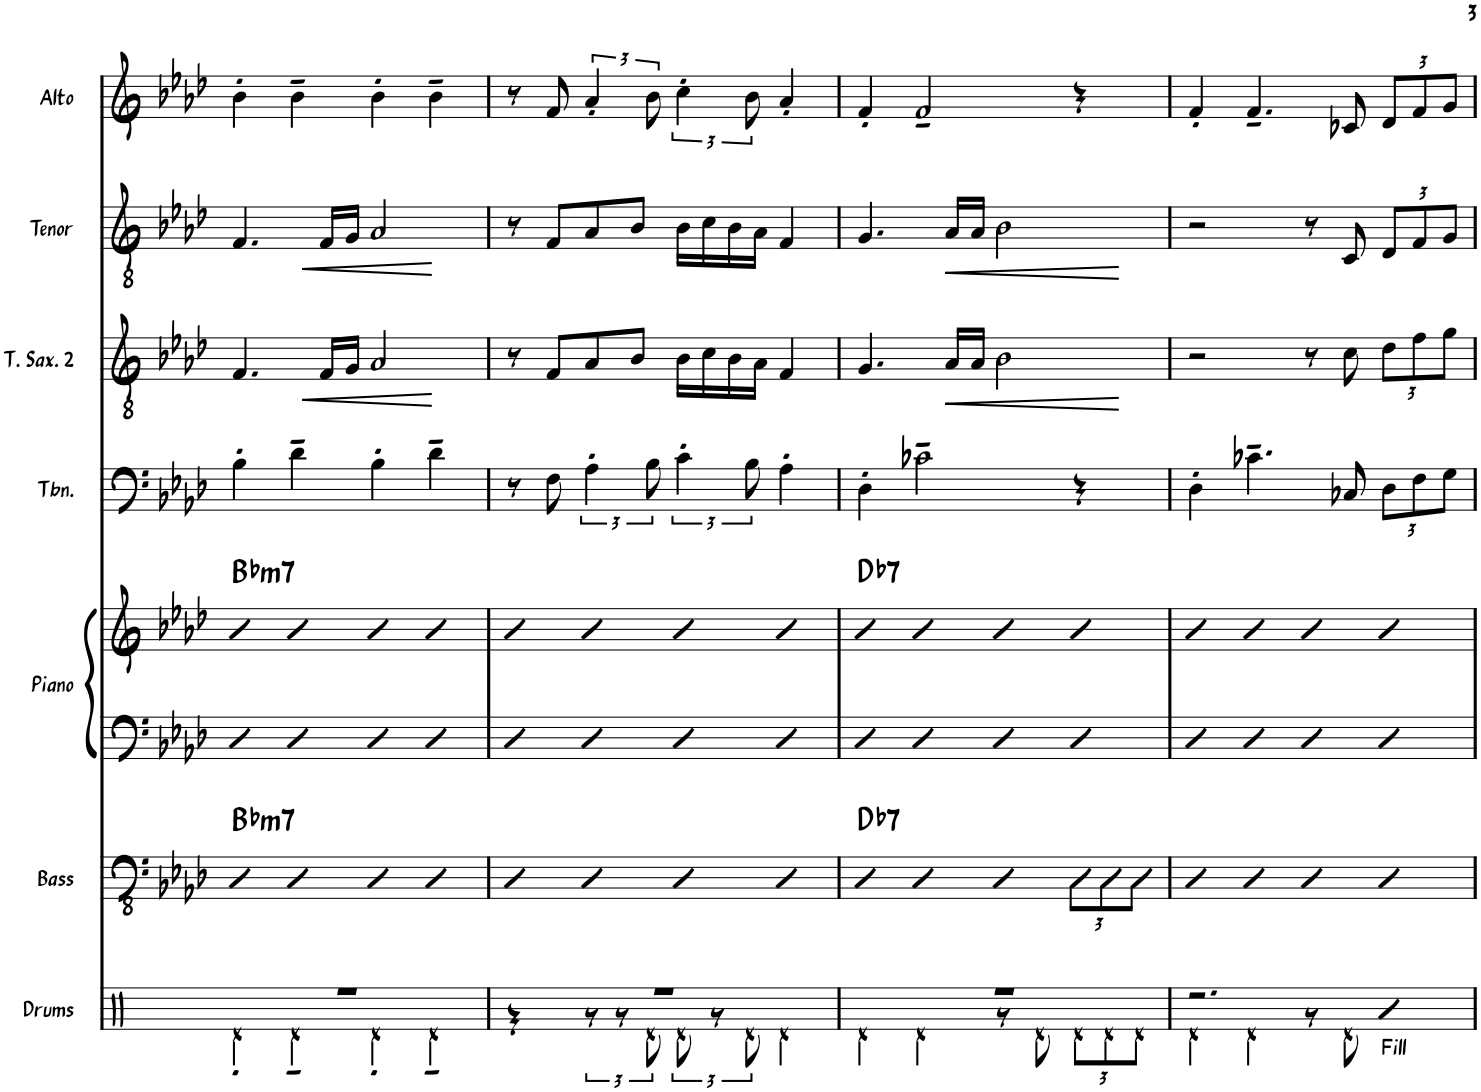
**kern	**kern	**harte	**kern	**kern	**harte	**kern	**kern	**dynam	**kern	**dynam	**kern
*part7	*part6	*part6	*part5	*part5	*part5	*part4	*part3	*part3	*part2	*part2	*part1
*staff8	*staff7	*	*staff6	*staff5	*	*staff4	*staff3	*staff3	*staff2	*staff2	*staff1
*I"Drums	*I"Bass	*	*I"Piano	*	*	*I"Trombone	*I"Tenor Saxophone 2	*	*I"Tenor Sax	*	*I"Alto Sax
*I'Drums	*I'Bass	*	*I'Piano	*	*	*I'Tbn.	*I'T. Sax. 2	*	*I'Tenor	*	*I'Alto
!!LO:PB:g=z
*clefX	*clefFv4	*	*clefF4	*clefG2	*	*clefF4	*clefGv2	*	*clefGv2	*	*clefG2
*	*	*	*	*	*	*	*Trd8c14	*	*Trd8c14	*	*Trd5c9
*k[]	*k[b-e-a-d-]	*	*k[b-e-a-d-]	*k[b-e-a-d-]	*	*k[b-e-a-d-]	*k[b-e-a-d-]	*	*k[b-e-a-d-]	*	*k[b-e-a-d-]
*M4/4	*M4/4	*	*M4/4	*M4/4	*	*M4/4	*M4/4	*	*M4/4	*	*M4/4
=9	=9	=9	=9	=9	=9	=9	=9	=9	=9	=9	=9
*^	*	*	*	*	*	*	*	*	*	*	*
!	!	!	!LO:H:kt=m7	!	!	!LO:H:kt=m7	!	!	!	!	!	!
1r	4Rd'\	4DD-	Bb:min7	4D-	4b-	Bb:min7	4B-'\	4.F/	.	4.F/	.	4b-'\
.	4Rd~\	4DD-	.	4D-	4b-	.	4d-~\	.	.	.	.	4b-~\
!	!	!	!	!	!	!	!	!	!LO:HP:b	!	!LO:HP:b	!
.	.	.	.	.	.	.	.	16F/LL	<	16F/LL	<	.
.	.	.	.	.	.	.	.	16G/JJ	.	16G/JJ	.	.
.	4Rd'\	4DD-	.	4D-	4b-	.	4B-'\	2A-/	.	2A-/	.	4b-'\
.	4Rd~\	4DD-	.	4D-	4b-	.	4d-~\	.	.	.	.	4b-~\
*v	*v	*	*	*	*	*	*	*	*	*	*	*
.	.	.	.	.	.	.	.	[	.	[	.
=10	=10	=10	=10	=10	=10	=10	=10	=10	=10	=10	=10
*^	*	*	*	*	*	*	*	*	*	*	*
1r	4r	4DD-	.	4D-	4b-	.	8r	8r	.	8r	.	8r
.	.	.	.	.	.	.	8F\	8F/L	.	8F/L	.	8f/
.	12r	4DD-	.	4D-	4b-	.	6A-'\	8A-/	.	8A-/	.	6a-'/
.	12r	.	.	.	.	.	.	.	.	.	.	.
.	.	.	.	.	.	.	.	8B-/J	.	8B-/J	.	.
.	12Rd\	.	.	.	.	.	12B-\	.	.	.	.	12b-\
.	12Rd\	4DD-	.	4D-	4b-	.	6c'\	16B-\LL	.	16B-\LL	.	6cc'\
.	.	.	.	.	.	.	.	16c\	.	16c\	.	.
.	12r	.	.	.	.	.	.	.	.	.	.	.
.	.	.	.	.	.	.	.	16B-\	.	16B-\	.	.
.	12Rd\	.	.	.	.	.	12B-\	.	.	.	.	12b-\
.	.	.	.	.	.	.	.	16A-\JJ	.	16A-\JJ	.	.
.	4Rd\	4DD-	.	4D-	4b-	.	4A-'\	4F/	.	4F/	.	4a-'/
=11	=11	=11	=11	=11	=11	=11	=11	=11	=11	=11	=11	=11
!	!	!	!LO:H:kt=7	!	!	!LO:H:kt=7	!	!	!	!	!	!
1r	4Rd\	4DD-	Db:7	4D-	4b-	Db:7	4D-'\	4.G/	.	4.G/	.	4f'/
.	4Rd\	4DD-	.	4D-	4b-	.	2c-X~\	.	.	.	.	2f~/
!	!	!	!	!	!	!	!	!	!LO:HP:b	!	!LO:HP:b	!
.	.	.	.	.	.	.	.	16A-/LL	<	16A-/LL	<	.
.	.	.	.	.	.	.	.	16A-/JJ	.	16A-/JJ	.	.
.	8r	4DD-	.	4D-	4b-	.	.	2B-\	.	2B-\	.	.
.	8Rd\	.	.	.	.	.	.	.	.	.	.	.
*	*Xbrackettup	*Xbrackettup	*	*	*	*	*	*	*	*	*	*
.	12Rd\L	12AAA-\L	.	4D-	4b-	.	4r	.	.	.	.	4r
.	12Rd\	12AAA-\	.	.	.	.	.	.	.	.	.	.
.	12Rd\J	12AAA-\J	.	.	.	.	.	.	.	.	.	.
*v	*v	*	*	*	*	*	*	*	*	*	*	*
.	.	.	.	.	.	.	.	[	.	[	.
=12	=12	=12	=12	=12	=12	=12	=12	=12	=12	=12	=12
*^	*	*	*	*	*	*	*	*	*	*	*
2.r	4Rd\	4DD-	.	4D-	4b-	.	4D-'\	2r	.	2r	.	4f'/
.	4Rd\	4DD-	.	4D-	4b-	.	4.c-X~\	.	.	.	.	4.f~/
.	8r	4DD-	.	4D-	4b-	.	.	8r	.	8r	.	.
.	8Rd\	.	.	.	.	.	8C-X/	8c\	.	8C/	.	8c-X/
*	*	*	*	*	*	*	*Xbrackettup	*Xbrackettup	*	*Xbrackettup	*	*Xbrackettup
!LO:TX:b:t=Fill	!	!	!	!	!	!	!	!	!	!	!	!
4R	4ryy	4DD-	.	4D-	4b-	.	12D-\L	12d-\L	.	12D-/L	.	12d-/L
.	.	.	.	.	.	.	12F\	12f\	.	12F/	.	12f/
.	.	.	.	.	.	.	12G\J	12g\J	.	12G/J	.	12g/J
*v	*v	*	*	*	*	*	*	*	*	*	*	*
=	=	=	=	=	=	=	=	=	=	=	=
*-	*-	*-	*-	*-	*-	*-	*-	*-	*-	*-	*-
